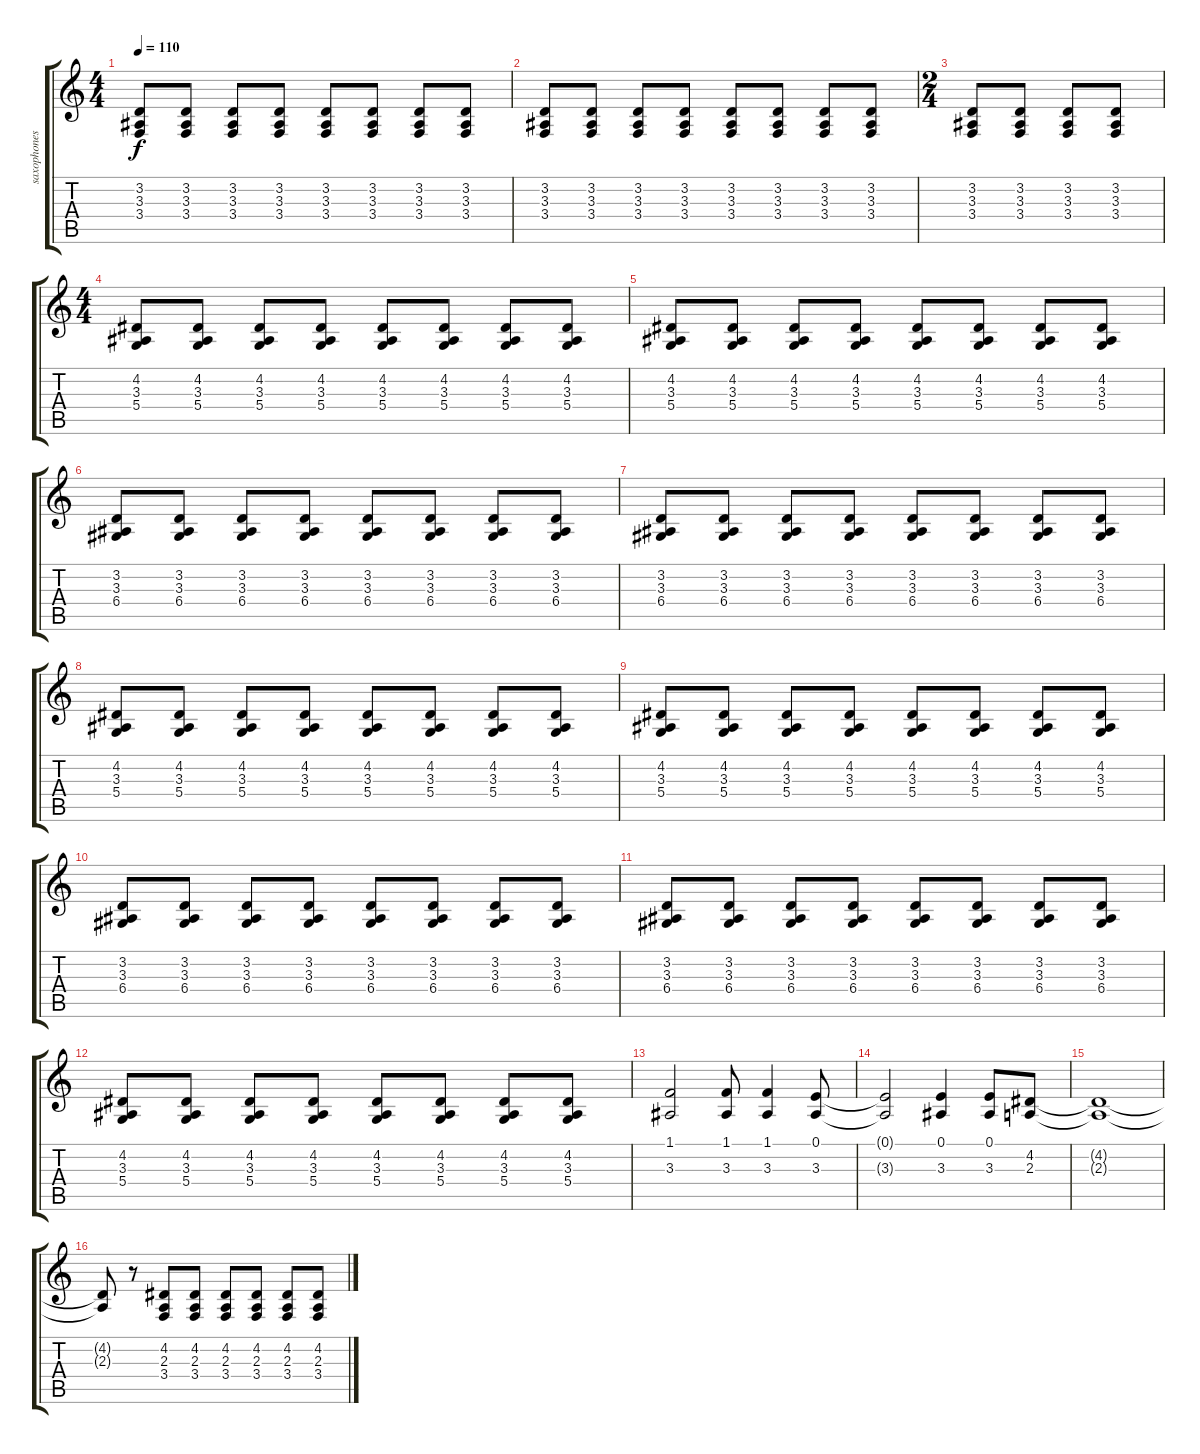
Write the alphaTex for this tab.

\track ("saxophones" "saxophones") {instrument tenorsax}
\staff {score tabs}
\tuning (E4 B3 G3 D3 A2 E2) {hide}
\ts (4 4)
\tempo 110
\clef g2
\ks c
(3.2 3.3 3.4).8{dy f} (3.2 3.3 3.4).8 (3.2 3.3 3.4).8 (3.2 3.3 3.4).8 (3.2 3.3 3.4).8 (3.2 3.3 3.4).8 (3.2 3.3 3.4).8 (3.2 3.3 3.4).8 |
(3.2 3.3 3.4).8 (3.2 3.3 3.4).8 (3.2 3.3 3.4).8 (3.2 3.3 3.4).8 (3.2 3.3 3.4).8 (3.2 3.3 3.4).8 (3.2 3.3 3.4).8 (3.2 3.3 3.4).8 |
\ts (2 4)
(3.2 3.3 3.4).8 (3.2 3.3 3.4).8 (3.2 3.3 3.4).8 (3.2 3.3 3.4).8 |
\ts (4 4)
(4.2 3.3 5.4).8 (4.2 3.3 5.4).8 (4.2 3.3 5.4).8 (4.2 3.3 5.4).8 (4.2 3.3 5.4).8 (4.2 3.3 5.4).8 (4.2 3.3 5.4).8 (4.2 3.3 5.4).8 |
(4.2 3.3 5.4).8{volume 15} (4.2 3.3 5.4).8 (4.2 3.3 5.4).8 (4.2 3.3 5.4).8 (4.2 3.3 5.4).8 (4.2 3.3 5.4).8 (4.2 3.3 5.4).8 (4.2 3.3 5.4).8 |
(3.2 3.3 6.4).8 (3.2 3.3 6.4).8 (3.2 3.3 6.4).8 (3.2 3.3 6.4).8 (3.2 3.3 6.4).8 (3.2 3.3 6.4).8 (3.2 3.3 6.4).8 (3.2 3.3 6.4).8 |
(3.2 3.3 6.4).8 (3.2 3.3 6.4).8 (3.2 3.3 6.4).8 (3.2 3.3 6.4).8 (3.2 3.3 6.4).8 (3.2 3.3 6.4).8 (3.2 3.3 6.4).8 (3.2 3.3 6.4).8 |
(4.2 3.3 5.4).8 (4.2 3.3 5.4).8 (4.2 3.3 5.4).8 (4.2 3.3 5.4).8 (4.2 3.3 5.4).8 (4.2 3.3 5.4).8 (4.2 3.3 5.4).8 (4.2 3.3 5.4).8 |
(4.2 3.3 5.4).8 (4.2 3.3 5.4).8 (4.2 3.3 5.4).8 (4.2 3.3 5.4).8 (4.2 3.3 5.4).8 (4.2 3.3 5.4).8 (4.2 3.3 5.4).8 (4.2 3.3 5.4).8 |
(3.2 3.3 6.4).8 (3.2 3.3 6.4).8 (3.2 3.3 6.4).8 (3.2 3.3 6.4).8 (3.2 3.3 6.4).8 (3.2 3.3 6.4).8 (3.2 3.3 6.4).8 (3.2 3.3 6.4).8 |
(3.2 3.3 6.4).8 (3.2 3.3 6.4).8 (3.2 3.3 6.4).8 (3.2 3.3 6.4).8 (3.2 3.3 6.4).8 (3.2 3.3 6.4).8 (3.2 3.3 6.4).8 (3.2 3.3 6.4).8 |
(4.2 3.3 5.4).8 (4.2 3.3 5.4).8 (4.2 3.3 5.4).8 (4.2 3.3 5.4).8 (4.2 3.3 5.4).8 (4.2 3.3 5.4).8 (4.2 3.3 5.4).8 (4.2 3.3 5.4).8 |
(1.1 3.3).2 (1.1 3.3).8 (1.1 3.3).4 (0.1 3.3).8 |
(0.1{t} 3.3{t}).2 (0.1 3.3).4 (0.1 3.3).8 (4.2 2.3).8 |
(4.2{t} 2.3{t}).1 |
(4.2{t} 2.3{t}).8 r.8 (4.2 2.3 3.4).8 (4.2 2.3 3.4).8 (4.2 2.3 3.4).8 (4.2 2.3 3.4).8 (4.2 2.3 3.4).8 (4.2 2.3 3.4).8
